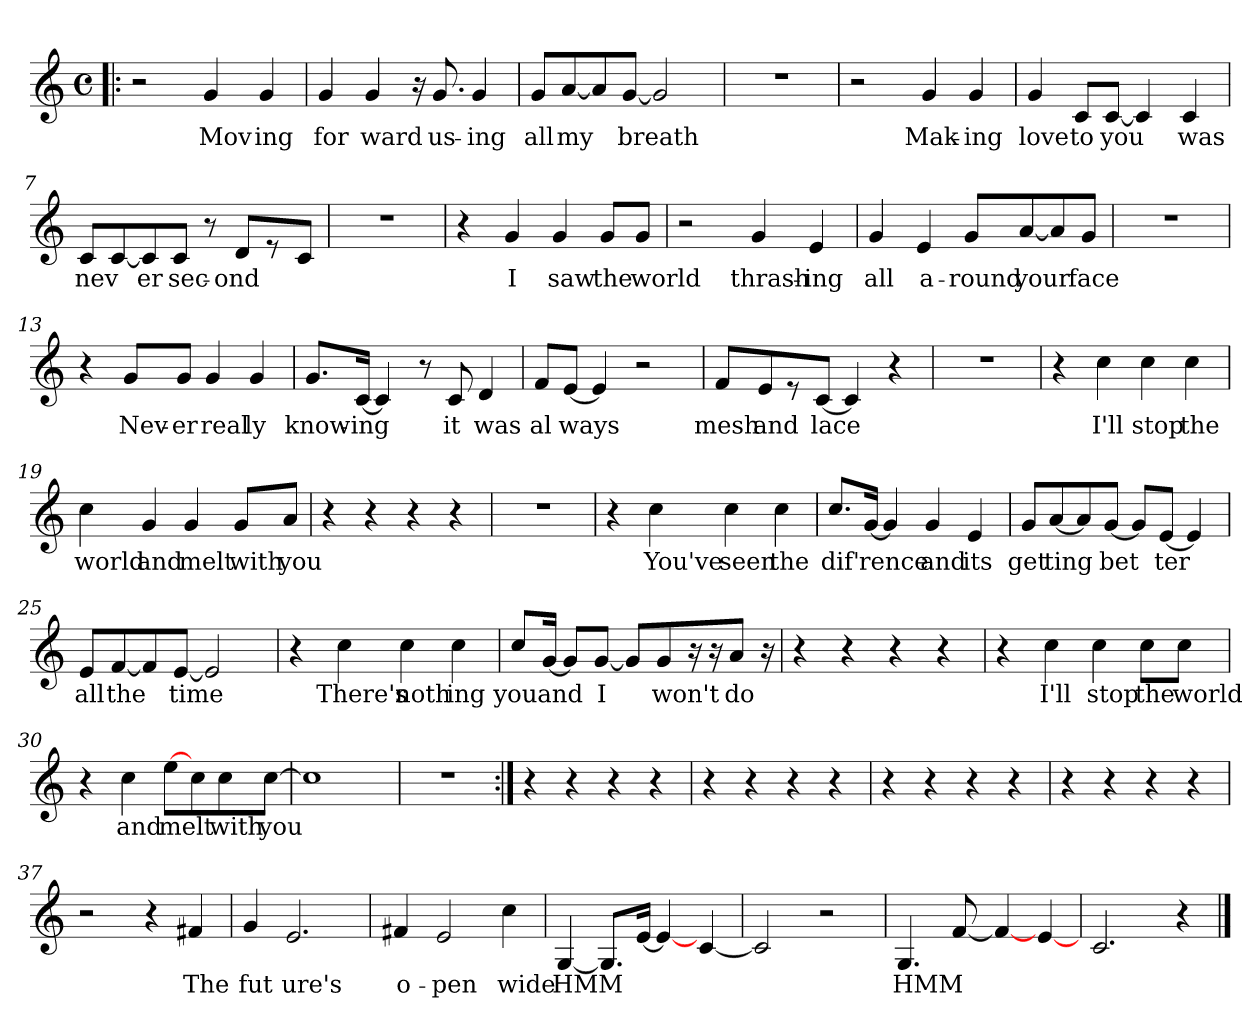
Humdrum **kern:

**kern	**text
*part1	*part1
*staff1	*staff1
*clefG2	*
*k[]	*
*C:	*
*M4/4	*
*met(c)	*
=1!|:	=1!|:
2r	1.
4g/	Mov
4g/	ing
=2	=2
4g/	for
4g/	ward
16r	.
8.g/	us-
4g/	-ing
=3	=3
8g/L	all
[8a/	my
8a/]	.
[8g/J	breath
2g/]	.
=4	=4
1r	.
=5	=5
2r	.
4g/	Mak-
4g/	-ing
!!LO:LB:g=z
=6	=6
4g/	love
8c/L	to
[8c/J	you
4c/]	.
4c/	was
=7	=7
8c/L	nev
[8c/	.
8c/]	er
8c/J	sec-
8r	.
8d/L	-ond
8r	best
8c/J	.
=8	=8
1r	.
=9	=9
4r	.
4g/	I
4g/	saw
8g/L	the
8g/J	world
=10	=10
2r	.
4g/	thrash-
4e/	-ing
!!LO:LB:g=z
=11	=11
4g/	all
4e/	a-
8g/L	-round
[8a/	your
8a/]	.
8g/J	face
=12	=12
1r	.
=13	=13
4r	.
8g/L	Nev-
8g/J	-er
4g/	real
4g/	ly
=14	=14
8.g/L	know-
[16c/Jk	-ing
4c/]	.
8r	.
8c/	it
4d/	was
=15	=15
8f/L	al
[8e/J	ways
4e/]	.
2r	.
!!LO:LB:g=z
=16	=16
8f/L	mesh
8e/	and
8r	.
[8c/J	lace
4c/]	.
4r	.
=17	=17
1r	.
=18	=18
4r	.
4cc\	I'll
4cc\	stop
4cc\	the
=19	=19
4cc\	world
4g/	and
4g/	melt
8g/L	with
8a/J	you
=20	=20
4r	.
4r	.
4r	.
4r	.
=21	=21
1r	.
!!LO:LB:g=z
=22	=22
4r	.
4cc\	You've
4cc\	seen
4cc\	the
=23	=23
8.cc/L	dif'
[16g/Jk	rence
4g/]	.
4g/	and
4e/	its
=24	=24
8g/L	get
[8a/	ting
8a/]	.
[8g/J	bet
8g/L]	.
[8e/J	ter
4e/]	.
=25	=25
8e/L	all
[8f/	the
8f/]	.
[8e/J	time
2e/]	.
!!LO:LB:g=z
=26	=26
4r	.
4cc\	There's
4cc\	noth
4cc\	ing
=27	=27
8cc/L	you
[16g/Jk	and
8g/L]	.
[8g/J	I
8g/L]	.
8g/	won't
16r	.
16r	.
8a/J	do
16r	.
=28	=28
4r	.
4r	.
4r	.
4r	.
=29	=29
4r	.
4cc\	I'll
4cc\	stop
8cc\L	the
8cc\J	world
!!LO:LB:g=z
=30	=30
4r	.
4cc\	and
[8ee\L	melt
8cc\	.
8cc\	with
[8cc\J	you
=31	=31
1cc]	.
=32	=32
1r	.
=33:|!	=33:|!
4r	.
4r	.
4r	.
4r	.
=34	=34
4r	.
4r	.
4r	.
4r	.
=35	=35
4r	.
4r	.
4r	.
4r	.
!!LO:LB:g=z
=36	=36
4r	.
4r	.
4r	.
4r	.
=37	=37
2r	.
4r	.
4f#X/	The
=38	=38
4g/	fut
2.e/	ure's
=39	=39
4f#X/	o-
2e/	-pen
4cc\	wide
=40	=40
[4G/	HMM
8.G/L]	.
[16e/Jk	.
4e/_	.
[4c/	.
=41	=41
2c/]	.
2r	.
!!LO:LB:g=z
=42	=42
4.G/	HMM
[8f/	.
4f/_	.
[4e/	.
=43	=43
2.c/	.
4r	.
==	==
*-	*-
